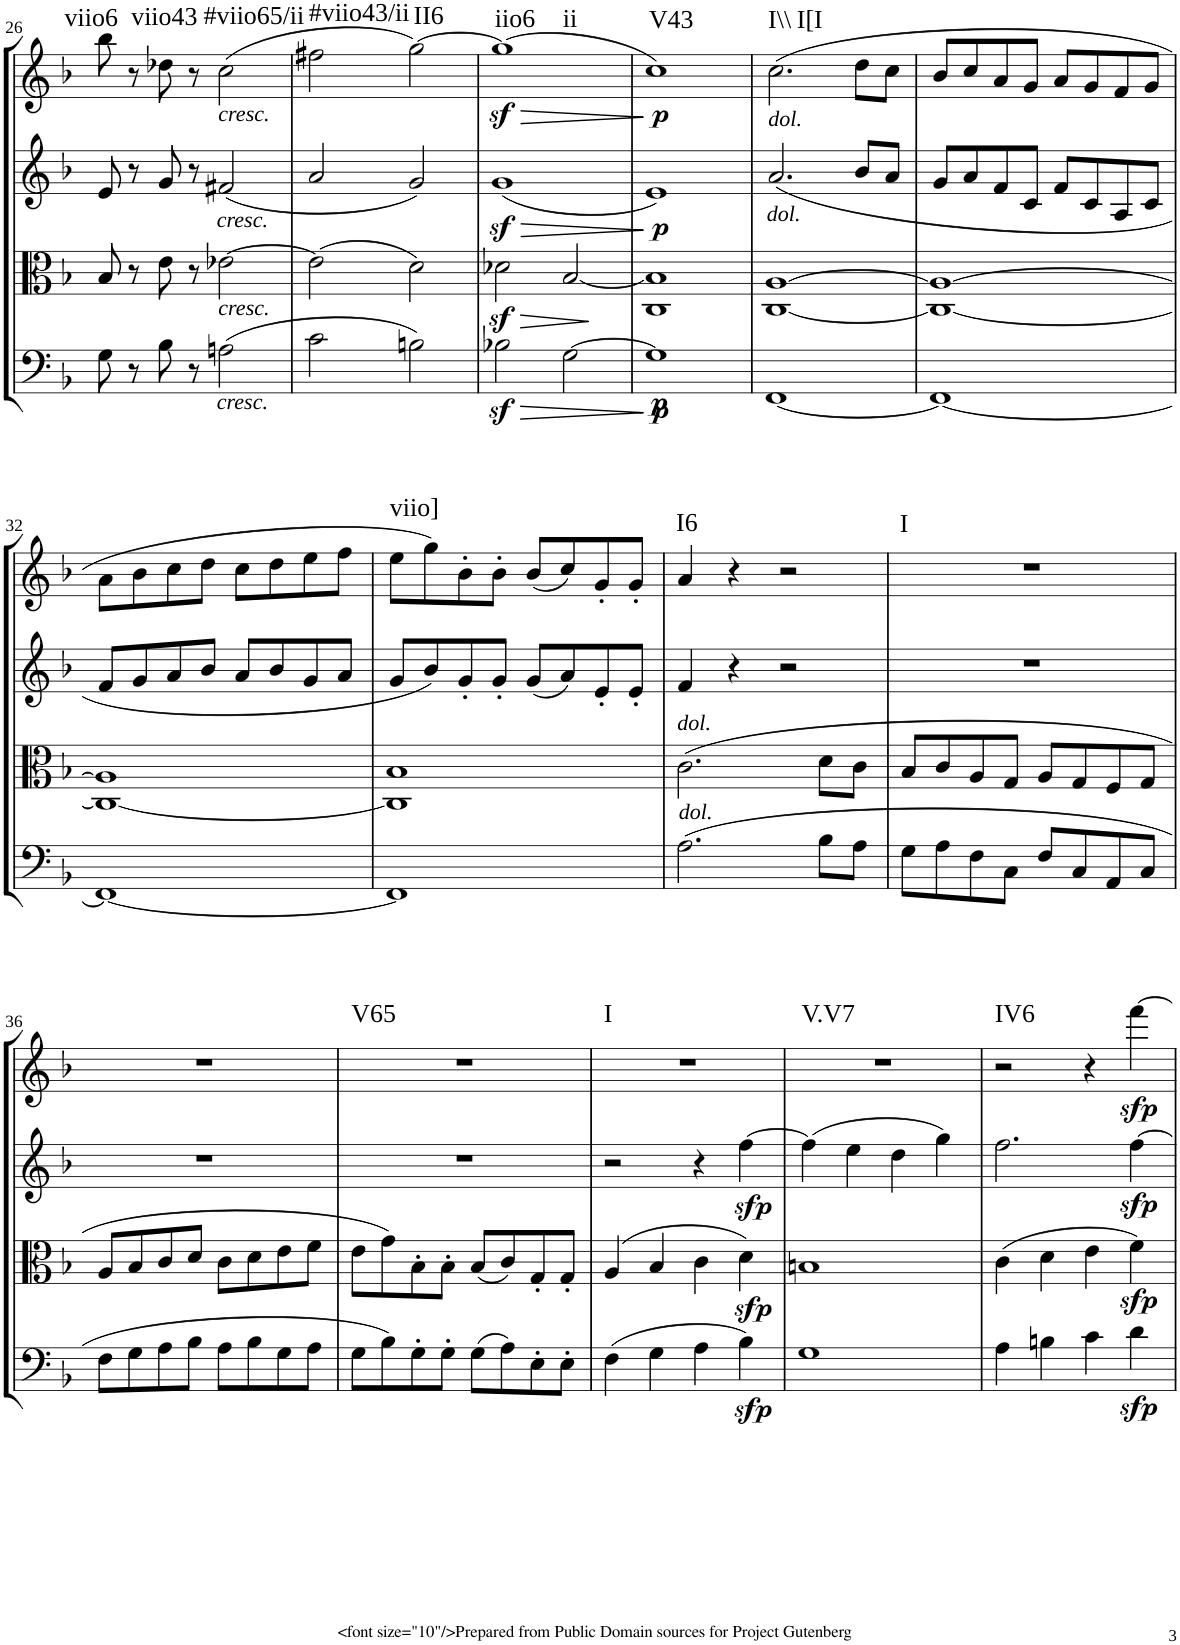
**kern	**dynam	**kern	**dynam	**kern	**dynam	**kern	**dynam	**harte
*part4	*part4	*part3	*part3	*part2	*part2	*part1	*part1	*part1
*staff4	*staff4	*staff3	*staff3	*staff2	*staff2	*staff1	*staff1	*
*I"Cello	*	*I"Viola	*	*I"2nd Violin	*	*I"1st Violin	*	*
*	*	*I'Vla	*	*I'Vln	*	*I'Vln	*	*
!!LO:PB:g=z
*clefF4	*	*clefC3	*	*clefG2	*	*clefG2	*	*
*k[b-]	*	*k[b-]	*	*k[b-]	*	*k[b-]	*	*
*M4/4	*	*M4/4	*	*M4/4	*	*M4/4	*	*
*met(c)	*	*met(c)	*	*met(c)	*	*met(c)	*	*
=26	=26	=26	=26	=26	=26	=26	=26	=26
!	!	!	!	!	!	!	!	!LO:H:kt=viio6
8G\	.	8B-/	.	8e/	.	8bb-\	.	N
8r	.	8r	.	8r	.	8r	.	.
!	!	!	!	!	!	!	!	!LO:H:kt=viio43
8B-\	.	8e\	.	8g/	.	8dd-X\	.	N
8r	.	8r	.	8r	.	8r	.	.
!	!	!	!	!	!	!LO:TX:b:i:t=cresc.	!	!
!	!	!	!	!LO:TX:b:i:t=cresc.	!	!	!	!
!	!	!LO:TX:b:i:t=cresc.	!	!	!	!	!	!
!LO:TX:b:i:t=cresc.	!	!	!	!	!	!	!	!LO:H:kt=#viio65/ii
(2An\	.	[2e-X\	.	(2f#X/	.	(2cc\	.	N
=27	=27	=27	=27	=27	=27	=27	=27	=27
!	!	!	!	!	!	!	!	!LO:H:kt=#viio43/ii
2c\	.	(2e-\]	.	2a/	.	2ff#X\	.	N
!	!	!	!	!	!	!	!	!LO:H:kt=II6
2Bn\)	.	2d\)	.	2g/)	.	[2gg\)	.	N
=28	=28	=28	=28	=28	=28	=28	=28	=28
!	!LO:HP:b	!	!LO:HP:b	!	!LO:HP:b	!	!LO:HP:b	!
!	!	!	!	!	!	!	!LO:DY:n=1:b	!LO:H:n=1:kt=iio6
!	!	!	!	!	!	!	!	!LO:H:n=2:kt=ii
2B-Xz<\	>	2d-Xz<\	>	(1gz<	>	(1gg]	> sf	N N
[2G\	.	[2B-/	.	.	.	.	.	.
.	]	.	]	.	]	.	]	.
=29	=29	=29	=29	=29	=29	=29	=29	=29
!	!LO:DY:b	!	!	!	!	!	!	!
!	!LO:DY:n=1:b	!	!	!	!LO:DY:b	!	!LO:DY:b	!LO:H:kt=V43
1G]	p p	1C 1B-]	.	1e)	p	1cc)	p	N
=30	=30	=30	=30	=30	=30	=30	=30	=30
!	!	!	!	!	!	!LO:TX:b:i:t=dol.	!	!
!	!	!	!	!LO:TX:b:i:t=dol.	!	!	!	!LO:H:n=1:kt=I\\
!	!	!	!	!	!	!	!	!LO:H:n=2:kt=I[I
[1FF	.	[1C [1A	.	(2.a/	.	(2.cc\	.	N N
.	.	.	.	8b-/L	.	8dd\L	.	.
.	.	.	.	8a/J	.	8cc\J	.	.
=31	=31	=31	=31	=31	=31	=31	=31	=31
1FF_	.	1C_ 1A_	.	8g/L	.	8b-/L	.	.
.	.	.	.	8a/	.	8cc/	.	.
.	.	.	.	8f/	.	8a/	.	.
.	.	.	.	8c/J	.	8g/J	.	.
.	.	.	.	8f/L	.	8a/L	.	.
.	.	.	.	8c/	.	8g/	.	.
.	.	.	.	8A/	.	8f/	.	.
.	.	.	.	8c/J	.	8g/J	.	.
!!LO:LB:g=z
=32	=32	=32	=32	=32	=32	=32	=32	=32
1FF_	.	1C_ 1A]	.	8f/L	.	8a\L	.	.
.	.	.	.	8g/	.	8b-\	.	.
.	.	.	.	8a/	.	8cc\	.	.
.	.	.	.	8b-/J	.	8dd\J	.	.
.	.	.	.	8a/L	.	8cc\L	.	.
.	.	.	.	8b-/	.	8dd\	.	.
.	.	.	.	8g/	.	8ee\	.	.
.	.	.	.	8a/J	.	8ff\J	.	.
=33	=33	=33	=33	=33	=33	=33	=33	=33
!	!	!	!	!	!	!	!	!LO:H:kt=viio]
1FF]	.	1C] 1B-	.	8g/L	.	8ee\L	.	N
.	.	.	.	8b-/)	.	8gg\)	.	.
.	.	.	.	8g'/	.	8b-'\	.	.
.	.	.	.	8g'/J	.	8b-'\J	.	.
.	.	.	.	(8g/L	.	(8b-/L	.	.
.	.	.	.	8a/)	.	8cc/)	.	.
.	.	.	.	8e'/	.	8g'/	.	.
.	.	.	.	8e'/J	.	8g'/J	.	.
=34	=34	=34	=34	=34	=34	=34	=34	=34
!	!	!LO:TX:a:i:t=dol.	!	!	!	!	!	!
!LO:TX:a:i:t=dol.	!	!	!	!	!	!	!	!LO:H:kt=I6
(2.A\	.	(2.c\	.	4f/	.	4a/	.	N
.	.	.	.	4r	.	4r	.	.
.	.	.	.	2r	.	2r	.	.
8B-\L	.	8d\L	.	.	.	.	.	.
8A\J	.	8c\J	.	.	.	.	.	.
=35	=35	=35	=35	=35	=35	=35	=35	=35
!	!	!	!	!	!	!	!	!LO:H:kt=I
8G\L	.	8B-/L	.	1r	.	1r	.	N
8A\	.	8c/	.	.	.	.	.	.
8F\	.	8A/	.	.	.	.	.	.
8C\J	.	8G/J	.	.	.	.	.	.
8F/L	.	8A/L	.	.	.	.	.	.
8C/	.	8G/	.	.	.	.	.	.
8AA/	.	8F/	.	.	.	.	.	.
8C/J	.	8G/J	.	.	.	.	.	.
!!LO:LB:g=z
=36	=36	=36	=36	=36	=36	=36	=36	=36
8F\L	.	8A/L	.	1r	.	1r	.	.
8G\	.	8B-/	.	.	.	.	.	.
8A\	.	8c/	.	.	.	.	.	.
8B-\J	.	8d/J	.	.	.	.	.	.
8A\L	.	8c\L	.	.	.	.	.	.
8B-\	.	8d\	.	.	.	.	.	.
8G\	.	8e\	.	.	.	.	.	.
8A\J	.	8f\J	.	.	.	.	.	.
=37	=37	=37	=37	=37	=37	=37	=37	=37
!	!	!	!	!	!	!	!	!LO:H:kt=V65
8G\L	.	8e\L	.	1r	.	1r	.	N
8B-\)	.	8g\)	.	.	.	.	.	.
8G'\	.	8B-'\	.	.	.	.	.	.
8G'\J	.	8B-'\J	.	.	.	.	.	.
(8G\L	.	(8B-/L	.	.	.	.	.	.
8A\)	.	8c/)	.	.	.	.	.	.
8E'\	.	8G'/	.	.	.	.	.	.
8E'\J	.	8G'/J	.	.	.	.	.	.
=38	=38	=38	=38	=38	=38	=38	=38	=38
!	!	!	!	!	!	!	!	!LO:H:kt=I
(4F\	.	(4A/	.	2r	.	1r	.	N
4G\	.	4B-/	.	.	.	.	.	.
4A\	.	4c\	.	4r	.	.	.	.
!	!LO:DY:b	!	!LO:DY:b	!	!LO:DY:b	!	!	!
4B-\)	sfp	4d\)	sfp	[4ff\	sfp	.	.	.
=39	=39	=39	=39	=39	=39	=39	=39	=39
!	!	!	!	!	!	!	!	!LO:H:kt=V.V7
1G	.	1Bn	.	(4ff\]	.	1r	.	N
.	.	.	.	4ee\	.	.	.	.
.	.	.	.	4dd\	.	.	.	.
.	.	.	.	4gg\)	.	.	.	.
=40	=40	=40	=40	=40	=40	=40	=40	=40
!	!	!	!	!	!	!	!	!LO:H:kt=IV6
4A\	.	(4c\	.	2.ff\	.	2r	.	N
4Bn\	.	4d\	.	.	.	.	.	.
4c\	.	4e\	.	.	.	4r	.	.
!	!LO:DY:b	!	!LO:DY:b	!	!LO:DY:b	!	!LO:DY:b	!
4d\	sfp	4f\)	sfp	[4ff\	sfp	[4fff\	sfp	.
=	=	=	=	=	=	=	=	=
*-	*-	*-	*-	*-	*-	*-	*-	*-
